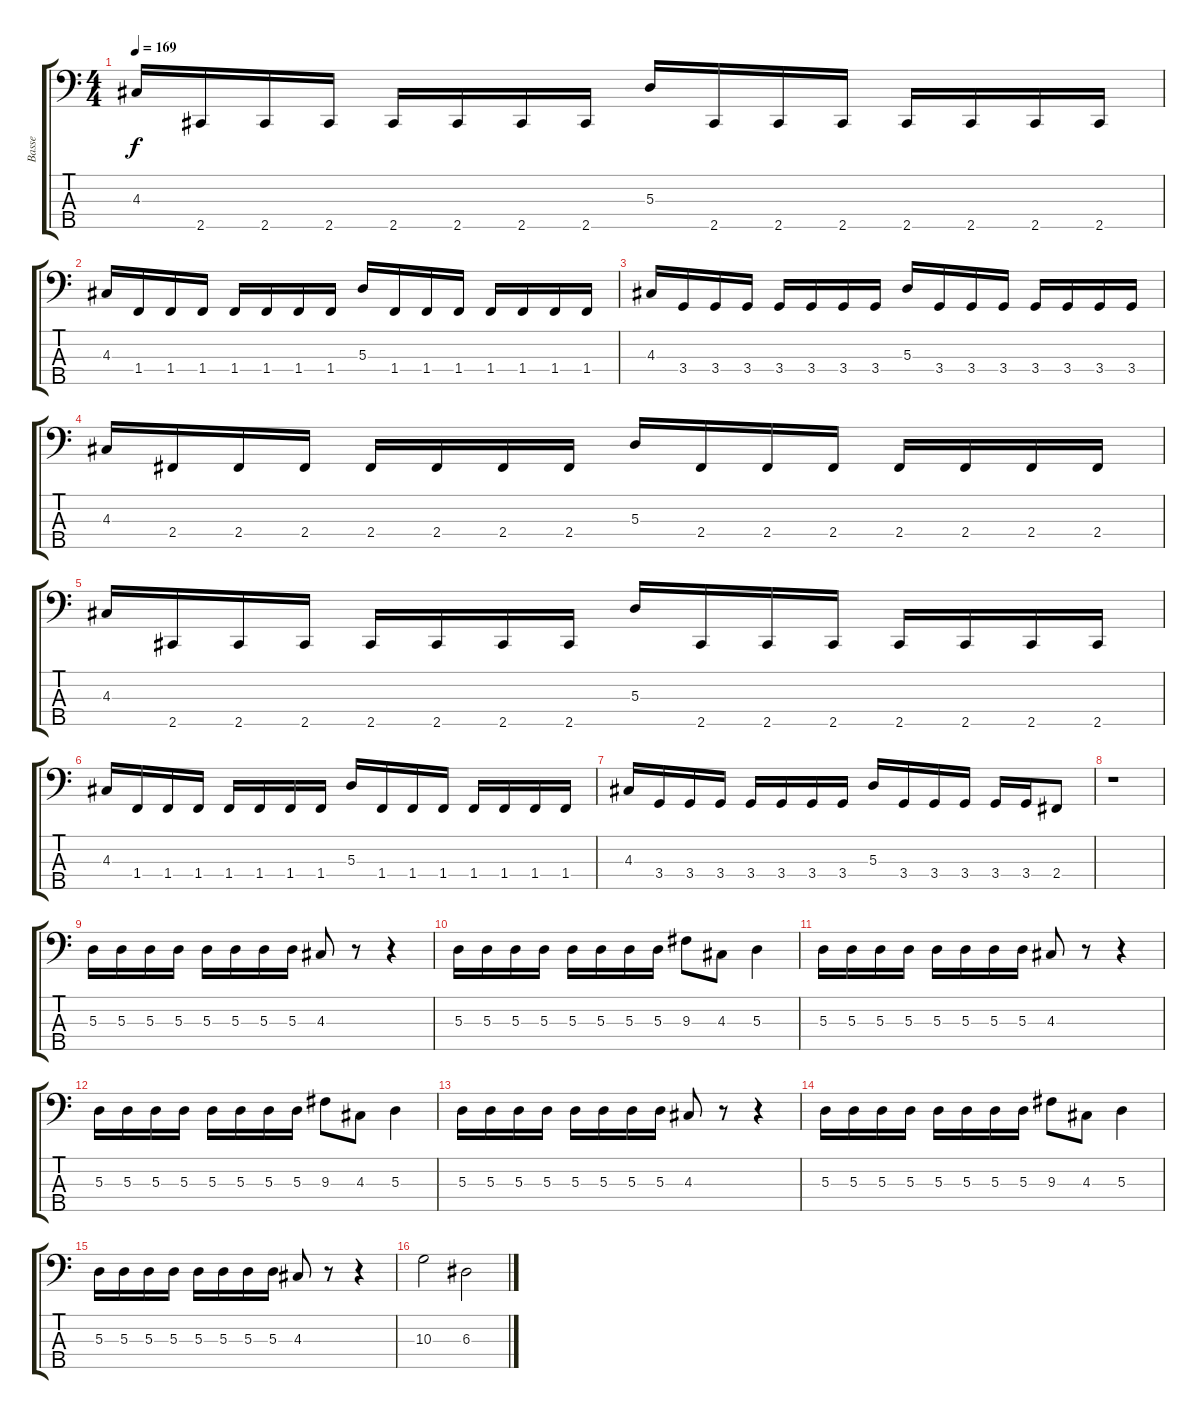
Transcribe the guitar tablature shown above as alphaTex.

\track ("Basse" "Basse") {instrument electricbassfinger}
\staff {score tabs}
\tuning (G2 D2 A1 E1 B0) {hide}
\ts (4 4)
\tempo 169
\clef f4
\ks c
4.3.16{dy f} 2.5.16 2.5.16 2.5.16 2.5.16 2.5.16 2.5.16 2.5.16 5.3.16 2.5.16 2.5.16 2.5.16 2.5.16 2.5.16 2.5.16 2.5.16 |
4.3.16 1.4.16 1.4.16 1.4.16 1.4.16 1.4.16 1.4.16 1.4.16 5.3.16 1.4.16 1.4.16 1.4.16 1.4.16 1.4.16 1.4.16 1.4.16 |
4.3.16 3.4.16 3.4.16 3.4.16 3.4.16 3.4.16 3.4.16 3.4.16 5.3.16 3.4.16 3.4.16 3.4.16 3.4.16 3.4.16 3.4.16 3.4.16 |
4.3.16 2.4.16 2.4.16 2.4.16 2.4.16 2.4.16 2.4.16 2.4.16 5.3.16 2.4.16 2.4.16 2.4.16 2.4.16 2.4.16 2.4.16 2.4.16 |
4.3.16 2.5.16 2.5.16 2.5.16 2.5.16 2.5.16 2.5.16 2.5.16 5.3.16 2.5.16 2.5.16 2.5.16 2.5.16 2.5.16 2.5.16 2.5.16 |
4.3.16 1.4.16 1.4.16 1.4.16 1.4.16 1.4.16 1.4.16 1.4.16 5.3.16 1.4.16 1.4.16 1.4.16 1.4.16 1.4.16 1.4.16 1.4.16 |
4.3.16 3.4.16 3.4.16 3.4.16 3.4.16 3.4.16 3.4.16 3.4.16 5.3.16 3.4.16 3.4.16 3.4.16 3.4.16 3.4.16 2.4.8 |
r.1 |
5.3.16 5.3.16 5.3.16 5.3.16 5.3.16 5.3.16 5.3.16 5.3.16 4.3.8 r.8 r.4 |
5.3.16 5.3.16 5.3.16 5.3.16 5.3.16 5.3.16 5.3.16 5.3.16 9.3.8 4.3.8 5.3.4 |
5.3.16 5.3.16 5.3.16 5.3.16 5.3.16 5.3.16 5.3.16 5.3.16 4.3.8 r.8 r.4 |
5.3.16 5.3.16 5.3.16 5.3.16 5.3.16 5.3.16 5.3.16 5.3.16 9.3.8 4.3.8 5.3.4 |
5.3.16 5.3.16 5.3.16 5.3.16 5.3.16 5.3.16 5.3.16 5.3.16 4.3.8 r.8 r.4 |
5.3.16 5.3.16 5.3.16 5.3.16 5.3.16 5.3.16 5.3.16 5.3.16 9.3.8 4.3.8 5.3.4 |
5.3.16 5.3.16 5.3.16 5.3.16 5.3.16 5.3.16 5.3.16 5.3.16 4.3.8 r.8 r.4 |
10.3.2 6.3.2
